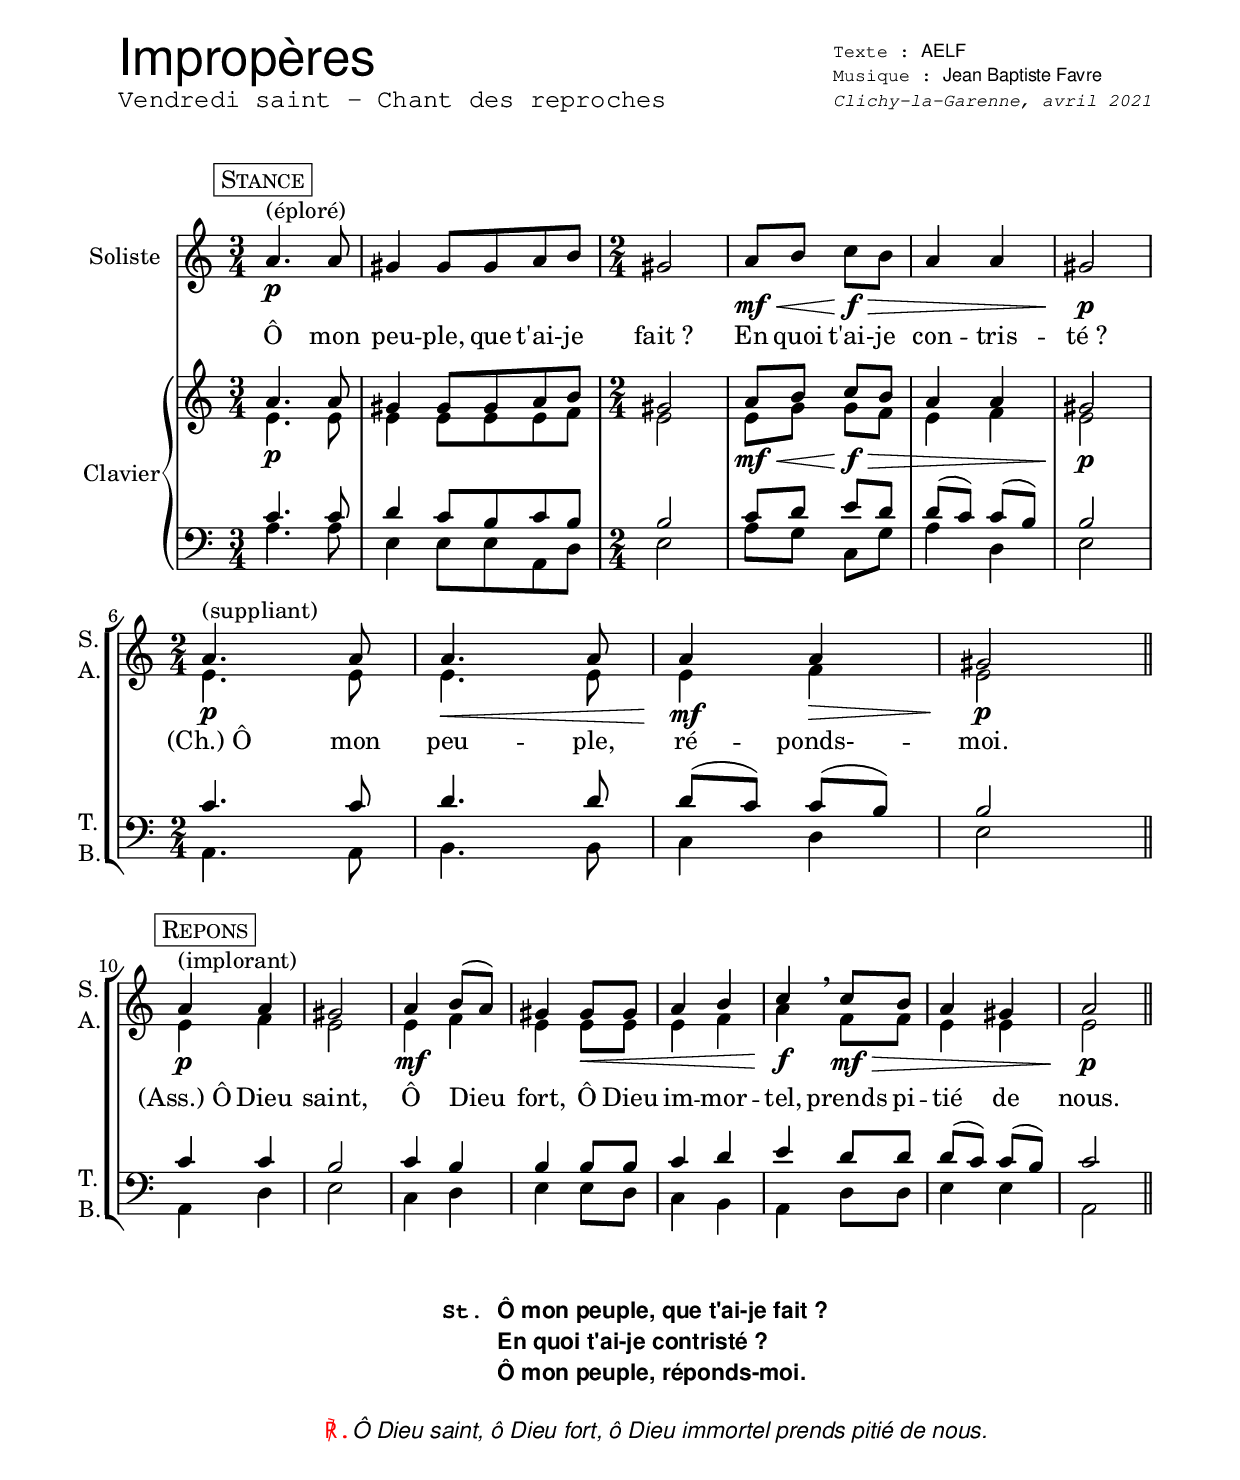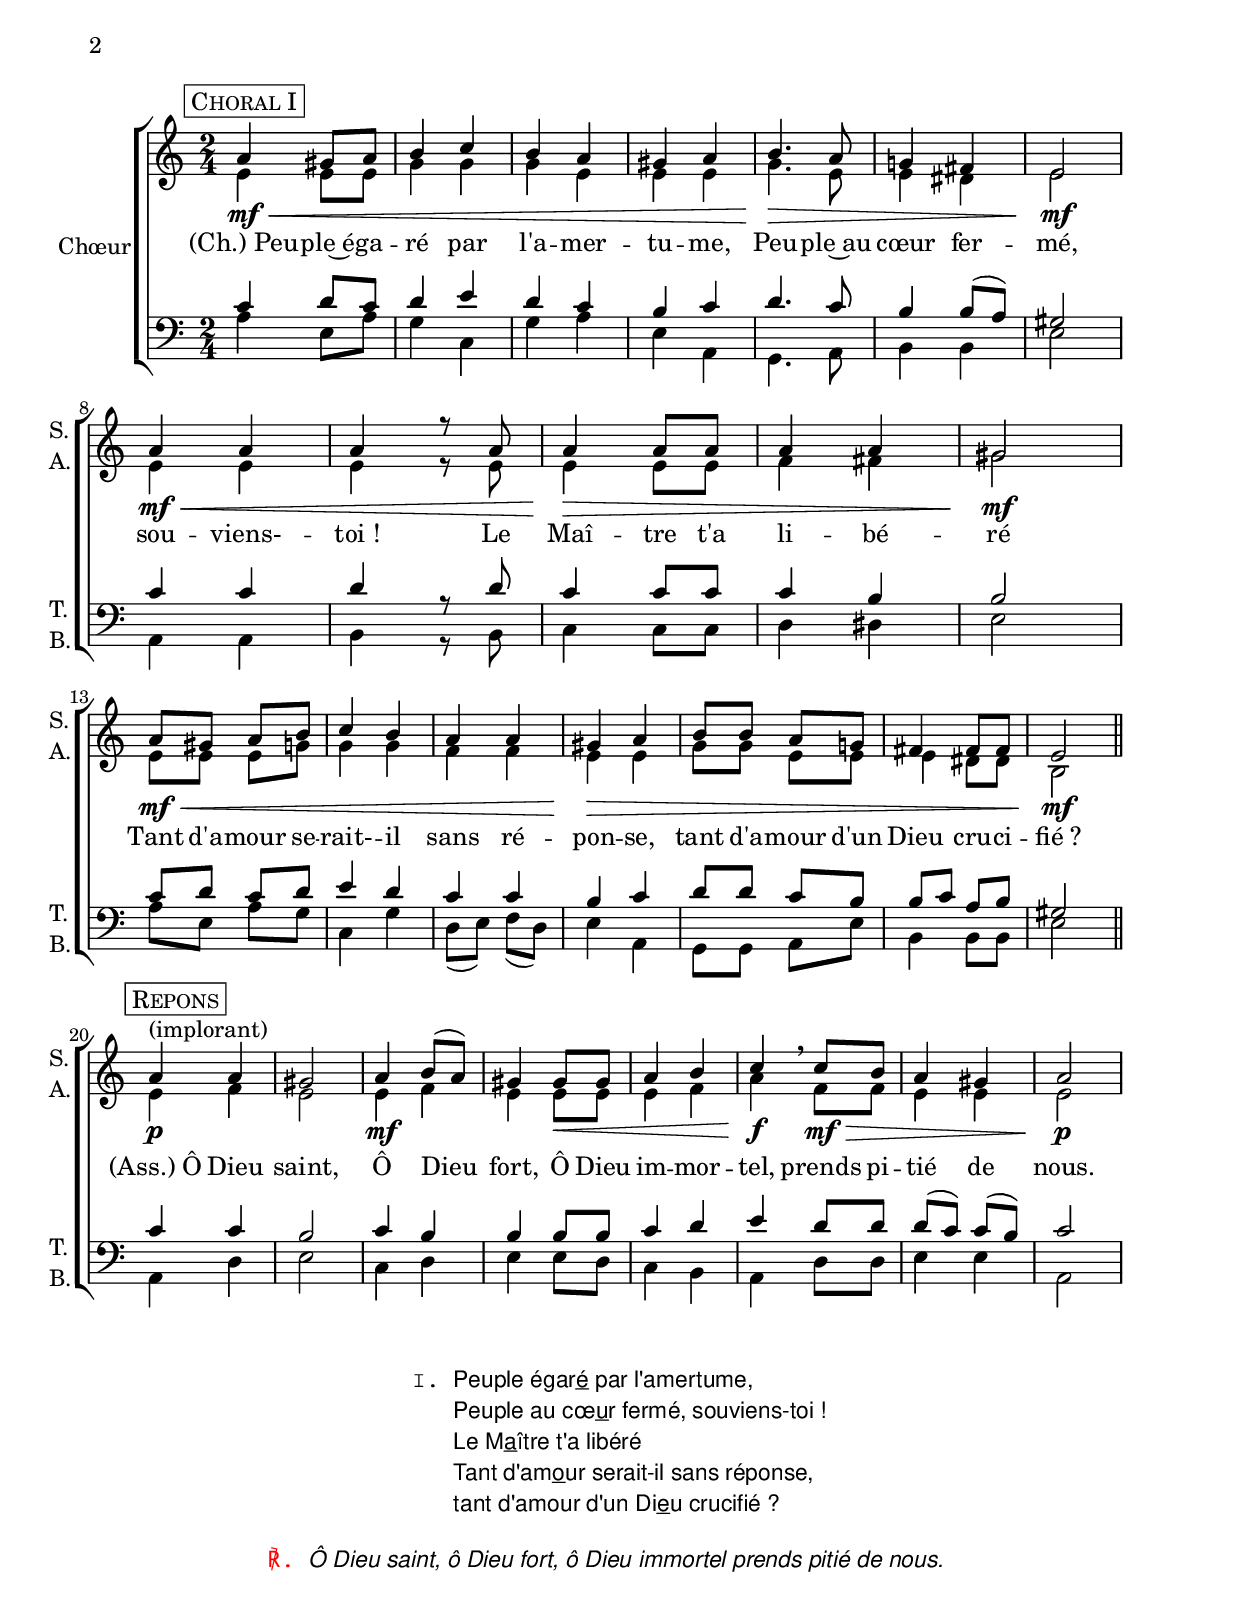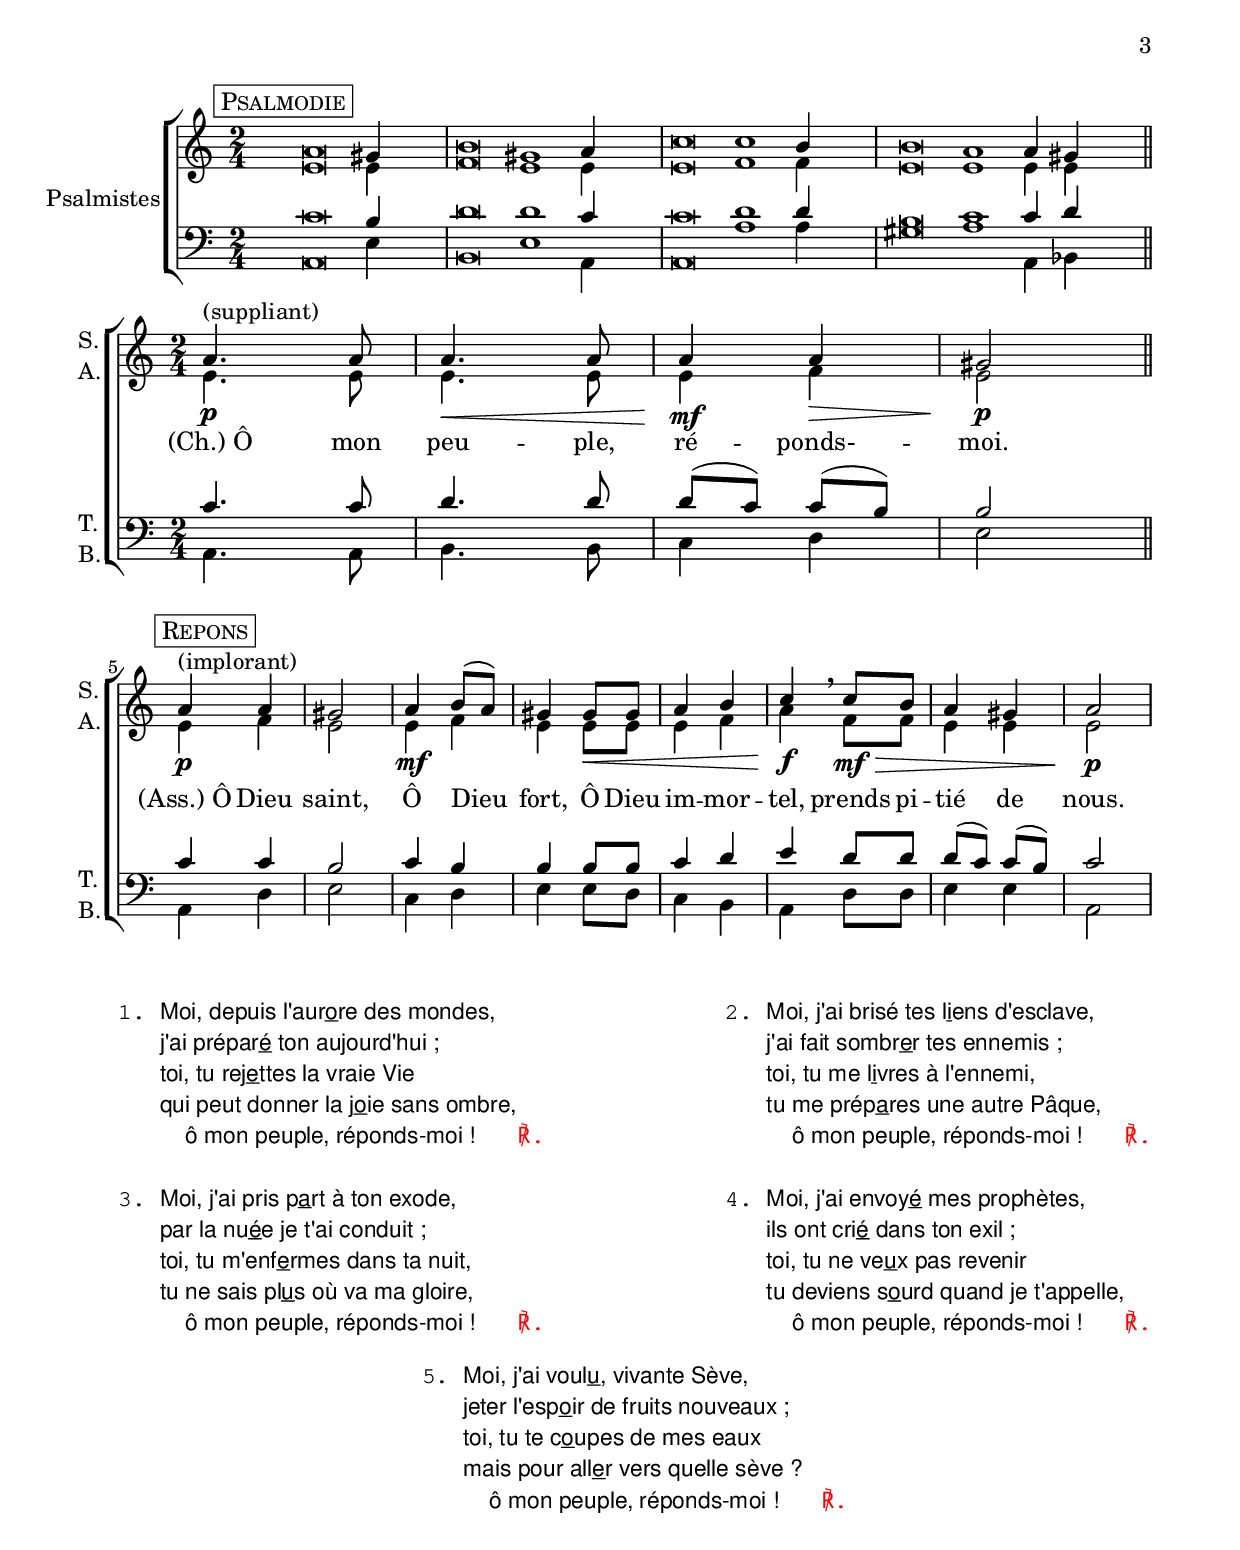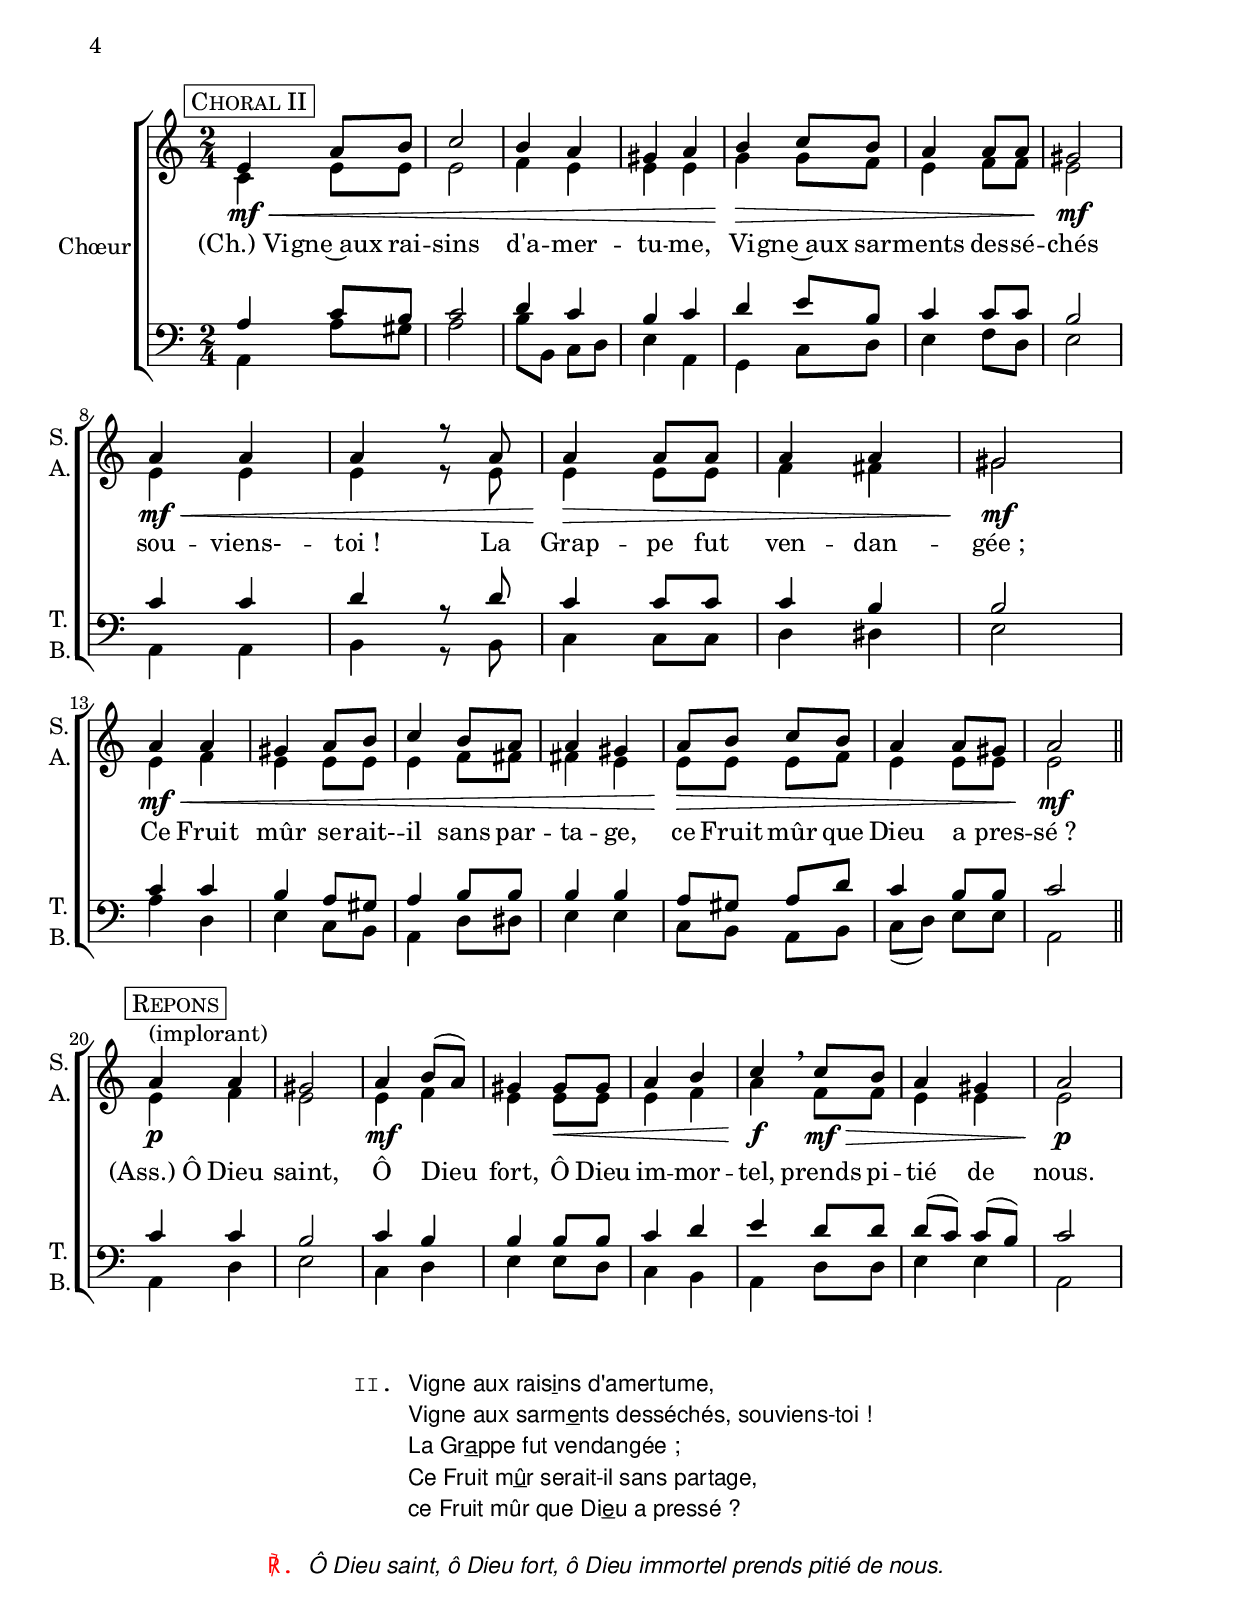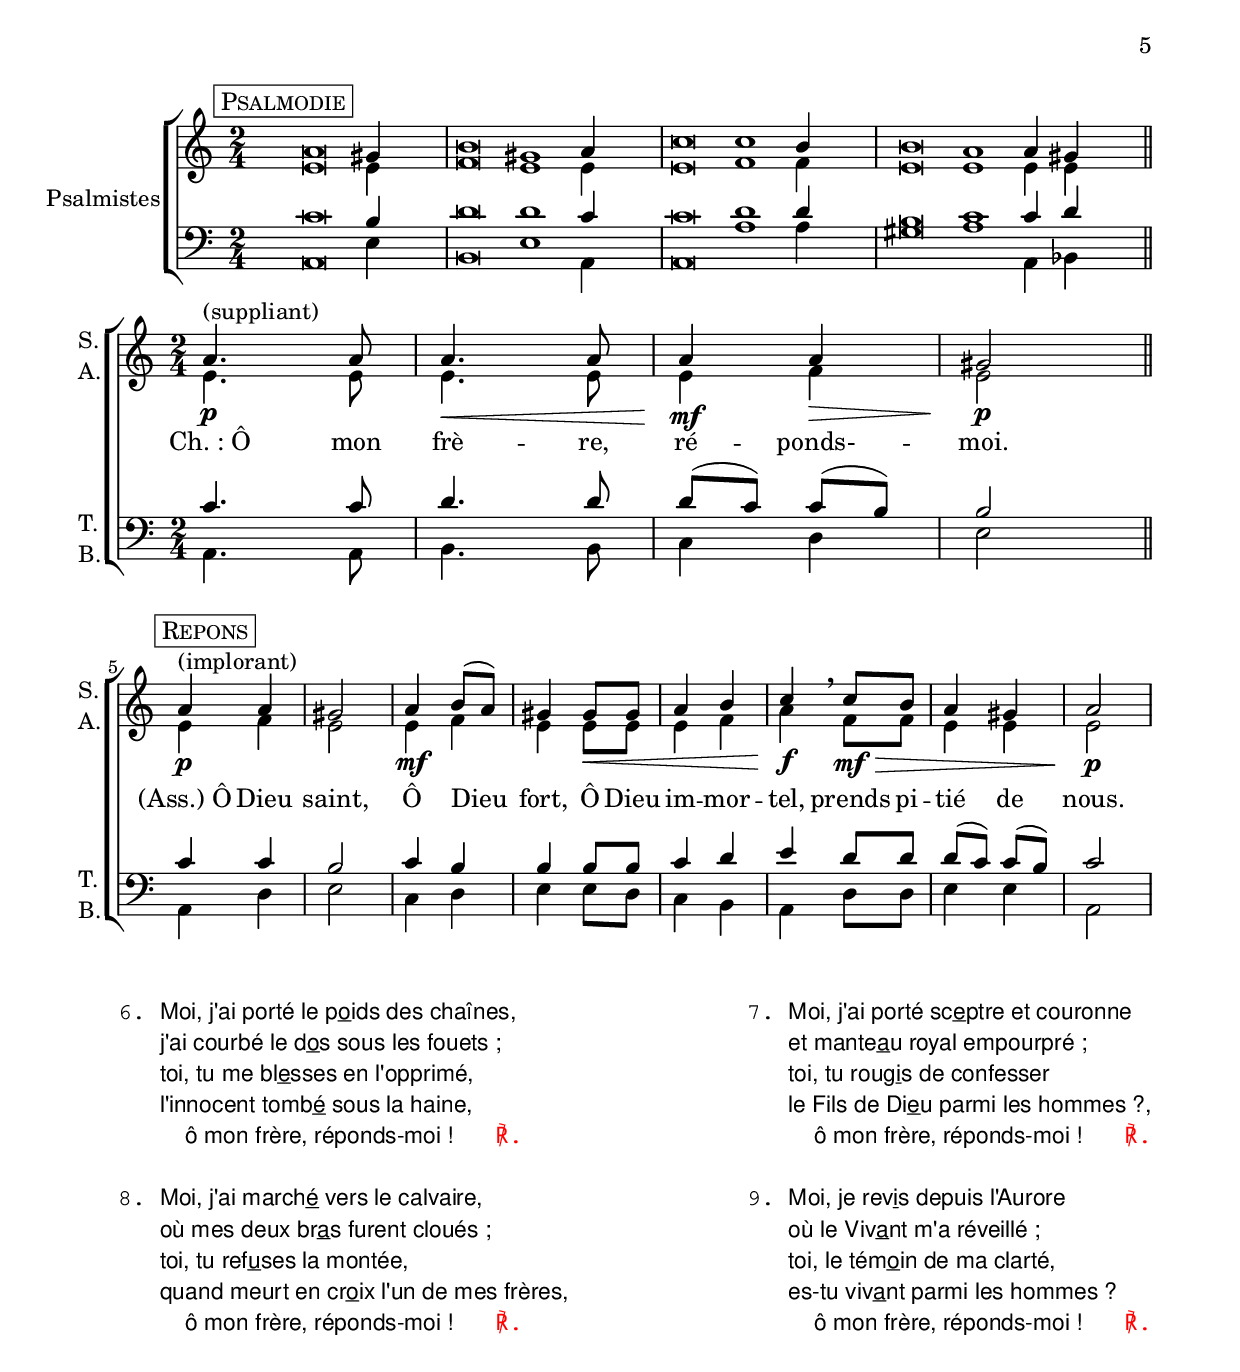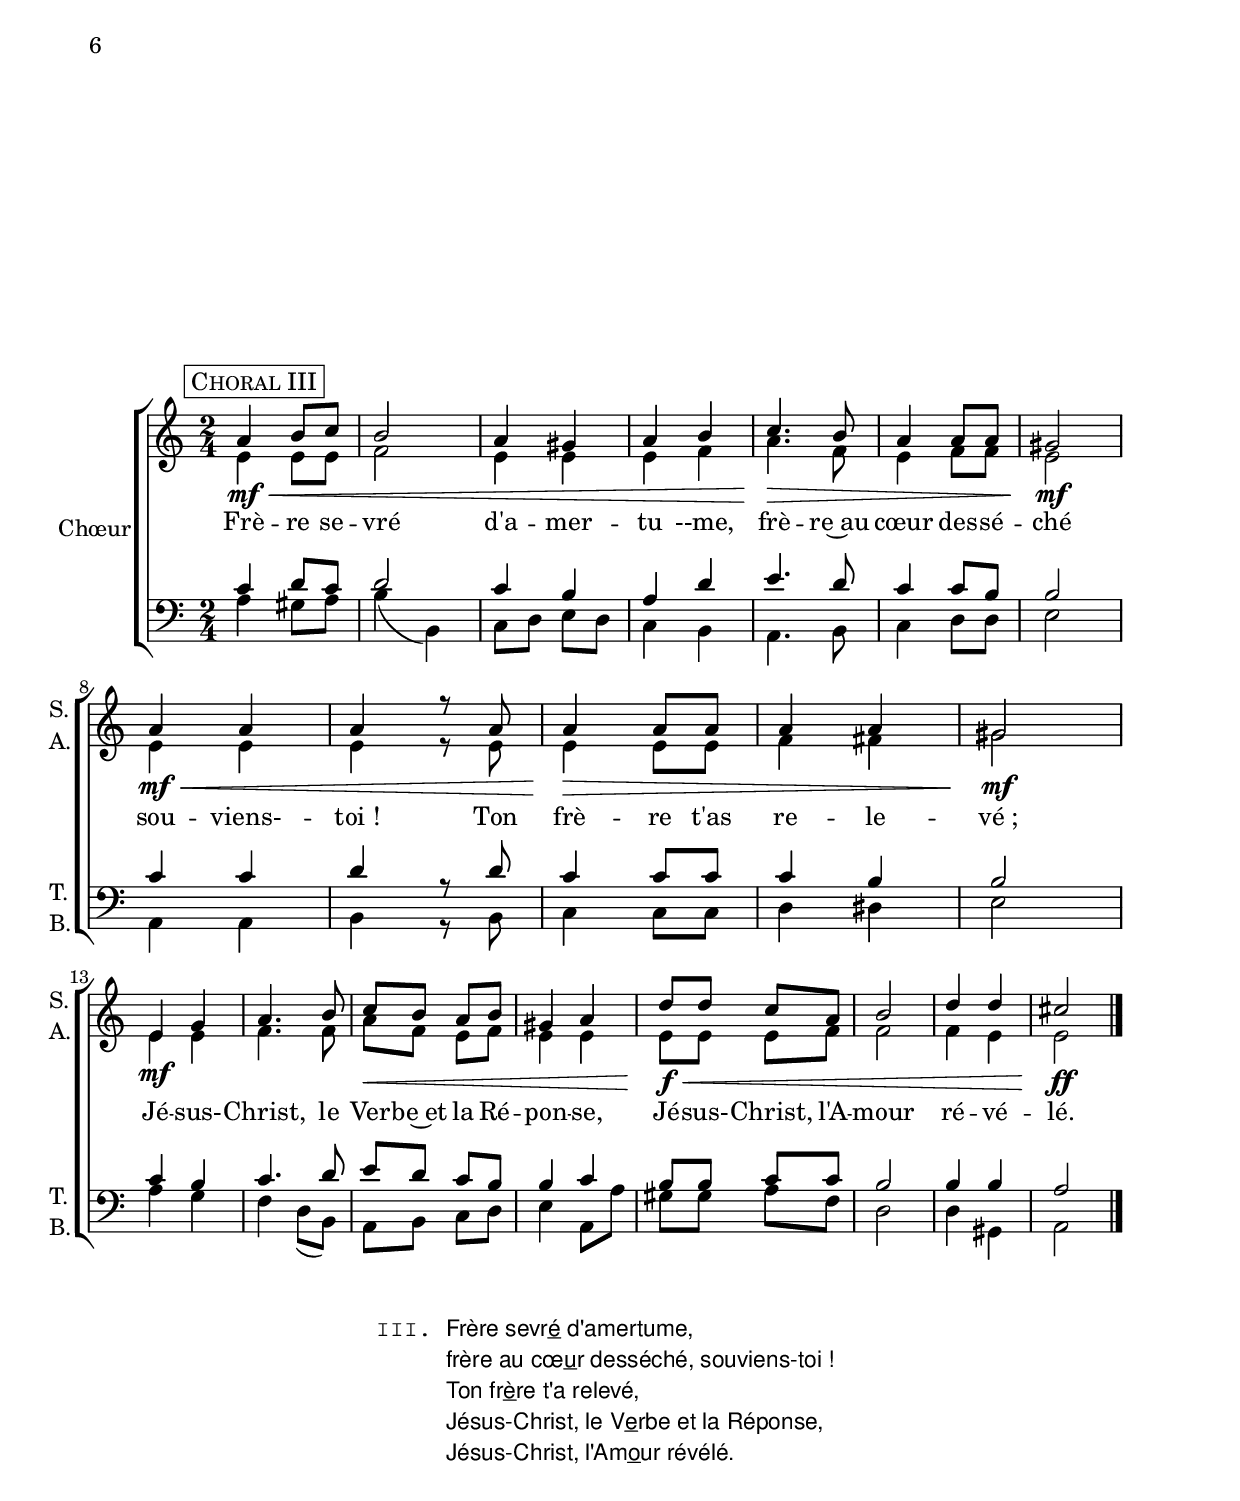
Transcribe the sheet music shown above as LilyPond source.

\version "2.22.0"
\language "english"
tRall = {
  \set Score.tempoHideNote = ##t
  \tempo 4=70
}
tAcce = {
  \set Score.tempoHideNote = ##t
  \tempo 2=100
}
cesure = {
  \tag #'audio s4
}

\include "../libs/commonFunctions.ily"

%%%%%
%%%%%
%%%%%
%%%%%
%%%%%
%%%%% Définitions des partitions
%%%%%
%%%%%
title = "Impropères"
subtitle = "Vendredi saint - Chant des reproches"
composer = "Jean Baptiste Favre"
poet = "AELF"
dedication = "Clichy-la-Garenne, avril 2021"

midiInstrumentName = "acoustic grand"

global = {
  \key a \minor
  \time 2/4
  }

%%%%%
%%%%%
%%%%%
%%%%%
%%%%%
%%%%% Stance pour soliste et orgue
%%%%%
%%%%%
stanceRhythms = { \set Score.tempoHideNote = ##t \tempo 4 = 60 \time 3/4 \partial 2 s2\p s2. \time 2/4 s2 s4\mf\< s4\f\>s2  s2\p\! }
stanceMelody = { a4. a8 gs4 gs8 gs a b gs2 a8 b c b a4 a gs!2 }
stanceSopranoMusic = \relative c'' { \stanceMelody }
stanceAltoMusic = \relative c' { e4. e8 e4 e8 e e f  e2 e8 g g f e4 f e2 }
stanceTenorMusic = \relative c' { c4. c8 d4 c8 b c b b2 c8 d e d d (c) c (b) b2 }
stanceBassMusic = \relative c' { a4. a8 e4 e8 e a, d e2 a8 g c, g' a4 d, e2 }
stanceLyrics = \lyricmode {
  Ô mon peu -- ple, que t'ai- -- je fait&nbsp;?
  En quoi t'ai- -- je con -- tris -- té&nbsp;?
}

%%%%%
%%%%%
%%%%%
%%%%%
%%%%%
%%%%% Répons pour chœur à 4 voix mixtes
%%%%%
%%%%%
reponRhythms = { s2\p^"(suppliant)" s2\< s4\mf s4\> s2\p\! }
reponSopranoMusic = \relative c'' { a4. a8 a4. a8 a4 a gs2 }
reponAltoMusic = \relative c' { e4. e8 e4. e8 e4 f e2 }
reponTenorMusic = \relative c' { c4. c8 d4. d8 d (c) c (b) b2 }
reponBassMusic = \relative c { a4. a8 b4. b8 c4 d e2 }
% Paroles pour la Stance
reponOneLyrics = \lyricmode { (Ch.)&nbsp;Ô mon peu -- ple, ré -- ponds- -- moi. }
% Paroles pour Psalmodie II
reponTwoLyrics = \lyricmode { Ch.&nbsp;:&nbsp;Ô mon frè -- re, ré -- ponds- -- moi. }

%%%%%
%%%%%
%%%%%
%%%%%
%%%%%
%%%%% Antienne pour chœur à 4 voix mixtes
%%%%%
%%%%%
antienneRhythms = { \set Score.tempoHideNote = ##t \tempo 4 = 75 s2\p^"(implorant)" s2 s2\mf s4 s4\< s2 s4\f \breathe s4\mf\> s2 s2\p\! }
antienneSopranoMusic = \relative c'' { a4 a4 gs2 a4 b8 (a) gs4 gs8 gs a4 b c c8 b a4 gs a2 }
antienneAltoMusic = \relative c' { e4 f e2 e4 f e e8 e e4 f4 a4 f8 f e4 e e2 }
antienneTenorMusic = \relative c' { c4 c4 b2 c4 b b4 b8 b c4 d4 e4 d8 d d (c) c (b) c2 }
antienneBassMusic = \relative c { a4 d e2 c4 d e4 e8 d c4 b4 a d8 d e4 e a,2 }
antienneLyrics = \lyricmode { (Ass.)&nbsp;Ô Dieu saint, Ô Dieu fort, Ô Dieu im -- mor -- tel, prends pi -- tié de nous. }

%%%%%
%%%%%
%%%%%
%%%%%
%%%%%
%%%%% Choral & Psaume I pour chœur à 4 voix mixtes
%%%%%
%%%%%
choralOnePartOneRhythms = { \global \markCustom "Choral I" s4\mf\< s s2 s2 s2 s2\!\> s2 s2\mf }
choralOnePartOneSopranoMusic = \relative c'' { a4 gs!8 a b4 c b a gs a b4. a8 g!4 fs e2 }
choralOnePartOneAltoMusic =  \relative c' { e4 e8 e g4 g g e e e g4. e8 e4 ds e2 }
choralOnePartOneTenorMusic = \relative c' { c4 d8 c d4 e d c b c d4. c8 b4 b8 (a) gs2 }
choralOnePartOneBassMusic = \relative c' { a4 e8 a g4 c, g' a e a,4 g4. a8 b4 b e2 }
choralOnePartOneLyrics = \lyricmode {
  (Ch.)&nbsp;Peu -- ple~é -- ga -- ré par l'a -- mer -- tu -- me,
  Peu -- ple~au cœur fer -- mé,
}

choralOneReponRhythms = { s2\mf\< s2 s4\!\> s s2 s2\!\mf }
choralOneReponSopranoMusic = \relative c'' { a4 a a r8 a8 a4 a8 a a4 a gs2 }
choralOneReponAltoMusic = \relative c' { e4 e e4 r8 e8 e4 e8 e f4 fs gs2 }
choralOneReponTenorMusic = \relative c' { c4 c d4 r8 d8 c4 c8 c c4 b b2 }
choralOneReponBassMusic = \relative c { a4 a b4 r8 b8 c4 c8 c d4 ds e2 }
choralOneReponLyrics = \lyricmode { sou -- viens- -- toi&nbsp;! Le Maî -- tre t'a li -- bé -- ré }

choralOnePartTwoRhythms = { s2\mf\< s2 s2 s2\!\> s2 s2 s2\!\mf }
choralOnePartTwoSopranoMusic = \relative c'' { a8 gs!8 a8 b c4 b a a gs a b8 b a g! fs4 fs8 fs e2 }
choralOnePartTwoAltoMusic =  \relative c' { e8 e e g g4 g f f e e g8 g e e e4 ds8 ds b2 }
choralOnePartTwoTenorMusic = \relative c' { c8 d8 c d e4 d c c b c d8 d c b b c a b gs2 }
choralOnePartTwoBassMusic = \relative c' { a8 e8 a g c,4 g' d8 (e) f (d) e4 a,4 g8 g a e' b4 b8 b e2 }
choralOnePartTwoLyrics = \lyricmode {
  Tant d'a -- mour se -- rait- -- il sans ré -- pon -- se,
  tant d'a -- mour d'un Dieu cru -- ci -- fié&nbsp;?
}

%%%%%
%%%%%
%%%%%
%%%%%
%%%%%
%%%%% Choral & Psaume II pour chœur à 4 voix mixtes
%%%%%
%%%%%
choralTwoPartOneRhythms = { \global \markCustom "Choral II" s2\mf\< s2 s2 s2 s2\!\> s2 s2\!\mf }
choralTwoPartOneSopranoMusic = \relative c' { e4 a8 b c2 b4 a gs a b4 c8 b a4 a8 a gs2 }
choralTwoPartOneAltoMusic =  \relative c' { c4 e8 e e2 f4 e e e g g8 f e4 f8 f  e2 }
choralTwoPartOneTenorMusic = \relative c' { a4 c8 b c2 d4 c b c d e8 b c4 c8 c b2 }
choralTwoPartOneBassMusic = \relative c { a4 a'8 gs a2 b8 b, c d e4 a,4 g4 c8 d e4 f8 d e2 }
choralTwoPartOneLyrics = \lyricmode {
  (Ch.)&nbsp;Vi -- gne~aux rai -- sins d'a -- mer -- tu -- me,
  Vi -- gne~aux sar -- ments des -- sé -- chés
}

choralTwoReponRhythms = { s2\mf\< s2 s2\!\> s2 s2\!\mf }
choralTwoReponSopranoMusic = \relative c'' { a4 a a r8 a8 a4 a8 a a4 a gs2 }
choralTwoReponAltoMusic = \relative c' { e4 e e4 r8 e8 e4 e8 e f4 fs gs2 }
choralTwoReponTenorMusic = \relative c' { c4 c d4 r8 d8 c4 c8 c c4 b b2 }
choralTwoReponBassMusic = \relative c { a4 a b4 r8 b8 c4 c8 c d4 ds e2 }
choralTwoReponLyrics = \lyricmode { sou -- viens- -- toi&nbsp;! La Grap -- pe fut ven -- dan -- gée&nbsp;; }

choralTwoPartTwoRhythms = { s2\mf\< s2 s2 s2 s2\!\> s2 s2\!\mf }
choralTwoPartTwoSopranoMusic = \relative c'' { a4 a gs a8 b c4 b8 a a4 gs4 a8 b c b a4 a8 gs a2 }
choralTwoPartTwoAltoMusic =  \relative c' { e4 f e e8 e e4 f8 fs fs4 e e8 e e f e4 e8 e e2 }
choralTwoPartTwoTenorMusic = \relative c' { c4 c b a8 gs a4 b8 b b4 b a8 gs a d c4 b8 b c2 }
choralTwoPartTwoBassMusic = \relative c' { a4 d, e c8 b a4 d8 ds e4 e c8 b a b c8 (d8) e8 e a,2 }
choralTwoPartTwoLyrics = \lyricmode {
  Ce Fruit mûr se -- rait- -- il sans par -- ta -- ge,
  ce Fruit mûr que Dieu a pres -- sé&nbsp;?
}

%%%%%
%%%%%
%%%%%
%%%%%
%%%%%
%%%%% Choral III pour chœur à 4 voix mixtes
%%%%%
%%%%%
choralThreePartOneRhythms = { \global \markCustom "Choral III" s2\mf\< s2 s2 s2 s2\!\> s2 s2\!\mf }
choralThreePartOneSopranoMusic = \relative c'' { a4 b8 c b2 a4 gs a b c4. b8 a4 a8 a gs2 }
choralThreePartOneAltoMusic =  \relative c' { e4 e8 e f2 e4 e e f a4. f8 e4 f8 f e2 }
choralThreePartOneTenorMusic = \relative c' { c4 d8 c d2 c4 b a d e4. d8 c4 c8 b b2 }
choralThreePartOneBassMusic = \relative c' { a4 gs8 a b4 (b,) c8 d e d c4 b a4. b8 c4 d8 d e2 }
choralThreePartOneLyrics = \lyricmode {
  Frè -- re se -- vré d'a -- mer -- tu --me,
  frè -- re~au cœur des -- sé -- ché
}

choralThreeReponRhythms = { s2\mf\< s2 s2\!\> s2 s2\!\mf }
choralThreeReponSopranoMusic = \relative c'' { a4 a a r8 a8 a4 a8 a a4 a gs2 }
choralThreeReponAltoMusic = \relative c' { e4 e e4 r8 e8 e4 e8 e f4 fs gs2 }
choralThreeReponTenorMusic = \relative c' { c4 c d4 r8 d8 c4 c8 c c4 b b2 }
choralThreeReponBassMusic = \relative c { a4 a b4 r8 b8 c4 c8 c d4 ds e2 }
choralThreeReponLyrics = \lyricmode { sou -- viens- -- toi&nbsp;! Ton frè -- re t'as re -- le -- vé&nbsp;; }

choralThreePartTwoRhythms = { s2\mf s2 s2\< s2 s2\!\f\< s2 s2 s2\!\ff }
choralThreePartTwoSopranoMusic = \relative c' { e4 g a4. b8 c b a b gs4 a4 d8 d c a b2 d4 d cs2 }
choralThreePartTwoAltoMusic =  \relative c' { e4 e f4. f8 a f e f e4 e4 e8 e e f f2 f4 e e2}
choralThreePartTwoTenorMusic = \relative c' { c4 b c4. d8 e d c b b4 c b8 b c c b2 b4 b a2 }
choralThreePartTwoBassMusic = \relative c' { a4 g f d8 (b) a8 b c d e4 a,8 a' gs8 gs a f d2 d4 gs, a2 }
choralThreePartTwoLyrics = \lyricmode {
  Jé -- sus- -- Christ, le Ver -- be~et la Ré -- pon -- se,
  Jé -- sus- -- Christ, l'A -- mour ré -- vé -- lé.
}

choralPsalmRhythms = { \cadenzaOn \cesure \tAcce s\breve \tRall s4 \cesure \bar "|" \tAcce s\breve s1 \tRall s4 \cesure \bar "|" \tAcce s\breve s1 \tRall s4 \cesure \bar "|" \tAcce s\breve s1 \tRall s4 s \cesure \cadenzaOff }
choralPsalmSoprano = \relative c'' { \cesure a\breve gs4 \cesure b\breve gs!1 a4  \cesure c\breve c1  b4 \cesure b\breve   a1 a4 gs! \cesure }
choralPsalmAlto =    \relative c'  { \cesure e\breve e4  \cesure f\breve e1   e4  \cesure e\breve f1  f4 \cesure e\breve   e1 e4 e \cesure }
choralPsalmTenor =   \relative c'  { \cesure c\breve b4  \cesure d\breve d1   c4  \cesure c\breve d1  d4 \cesure b\breve   c1 c4 d \cesure }
choralPsalmBass =    \relative c   { \cesure a\breve e'4 \cesure b\breve e1   a,4 \cesure a\breve a'1 a4 \cesure gs!\breve a1 a,4 bf \cesure }

%%%%%
%%%%%
%%%%%
%%%%%
%%%%%
%%%%% Impression de la partition
%%%%%
%%%%%
%%%%%
%%%%%
%%%%%
\paper {
  top-margin = 1\cm
  bottom-margin = 1\cm
  left-margin = 1\cm
  right-margin = 1\cm
  indent = 1\cm
  % Plan for recto-verso printing with inner margin
  two-sided = ##t
  inner-margin =  2\cm
  outer-margin = 1.5\cm
  }
MidiOutput = \midi {
      \context {
        \Staff
        \remove "Staff_performer"
      }
      \context {
        \Voice
        \consists "Staff_performer"
      }
      \tempo 4 = 75
      \set midiMergeUnisons = ##t
    }
FirstScorePaper = \paper {
    markup-system-spacing = #'((basic-distance . 10)
       (minimum-distance . 10)
       (padding . 5)
       (stretchability . 5))
    top-markup-spacing = #'((basic-distance . 3)
       (minimum-distance . 3)
       (padding . 3)
       (stretchability . 3))
    top-system-spacing = #'((basic-distance . 4)
       (minimum-distance . 5)
       (padding . 4)
       (stretchability . 10))
    system-system-spacing = #'((basic-distance . 3)
       (minimum-distance . 3)
       (padding . 3)
       (stretchability . 3))
    scoreTitleMarkup = \markup \columns {
        \fill-line {
            \column {
              \line {
                \left-column {
                  \vspace #1.1
                  \fontsize #7 \sans \fromproperty #'header:title
                  \fontsize #1 \typewriter \fromproperty #'header:subtitle
                }
              }
            }
            \column {
              \vspace #0.5
              \fontsize #-2 \line {
                \left-column {
                  \concat { \typewriter "Texte&nbsp;: " \sans \fromproperty #'header:poet }
                  \concat { \typewriter "Musique&nbsp;: " \sans \fromproperty #'header:composer }
                  \typewriter \italic \fromproperty #'header:dedication
                }
              }
            }
          }
      }
    oddFooterMarkup = \markup {}
    #(include-special-characters)
  }
OtherScoresPaper = \paper {
    markup-system-spacing = #'((basic-distance . 3)
       (minimum-distance . 3)
       (padding . 3)
       (stretchability . 5))
    top-markup-spacing = #'((basic-distance . 3)
       (minimum-distance . 3)
       (padding . 3)
     4 (stretchability . 5))
    top-system-spacing = #'((basic-distance . 3)
       (minimum-distance . 3)
       (padding . 3)
       (stretchability . 5))
    system-system-spacing = #'((basic-distance . 3)
       (minimum-distance . 3)
       (padding . 3)
      (stretchability . 5))
    oddFooterMarkup = \markup {}
    #(include-special-characters)
  }
LastScorePaper = \paper {
    top-system-spacing = #'((basic-distance . 5)
       (minimum-distance . 30)
       (padding . 30)
       (stretchability . 5))
    system-system-spacing = #'((basic-distance . 8)
       (minimum-distance . 8)
       (padding . 3)
       (stretchability . 3))
    oddFooterMarkup = \markup {}
    #(include-special-characters)
}
FirstScoreHeader = \header {
    title = \title
    subtitle = \subtitle
    composer = \composer
    poet = \poet
    dedication = \dedication
  }
OtherScoresHeader = \header {
    title = ##f
    subtitle = ##f
    composer = ##f
    poet = ##f
    dedication = ##f
  }

%%%%%
%%%%%
%%%%%
%%%%%
%%%%%
%%%%% Stance pour soliste et orgue
%%%%%
%%%%%
\bookpart {
  \FirstScorePaper
  \score {
    {
      <<
        \new Staff = "stanceSolistStaff" \with { instrumentName = "Soliste" midiInstrument = \midiInstrumentName }
        <<
          \clef "treble"
          \new Voice = "stanceRhythms" { \markCustom "Stance" \global \stanceRhythms }
          \new Voice = "stanceMelody" { \relative c'' { ^"(éploré)" \stanceMelody } }
        >>
        \new Lyrics \lyricsto "stanceMelody" { \stanceLyrics }
        \new PianoStaff = "stancePiano" \with { instrumentName = "Clavier" midiInstrument = \midiInstrumentName }
        <<
          \new Staff = "stancePianoHighStaff"
          <<
            \clef "treble"
            \new Voice = "stancePianoRhythms" { \stanceRhythms \break }
            \new Voice = "stancePianoSoprano" { \voiceOne \stanceSopranoMusic }
            \new Voice = "stancePianoAlto" { \voiceTwo \stanceAltoMusic }
          >>
          \new Staff  = "stancePianoLowStaff"
          <<
            \clef "bass"
            %\new Voice = "stancePianoRhythms" { \stanceRhythms }
            \new Voice = "stancePianoTenor" { \voiceOne \stanceTenorMusic }
            \new Voice = "stancePianoBass" { \voiceTwo \stanceBassMusic }
          >>
        >>
      >>
      \new ChoirStaff = "stanceChoirStaff"
      <<
        \new Staff = "stanceHighStaff" \with { shortInstrumentName = \markup { \column { "S." "A." } } midiInstrument = \midiInstrumentName }
        <<
          \clef "treble"
          \new Voice = "stanceRhythms" { \reponRhythms \bar "||" \break \markCustom "Repons" \antienneRhythms \bar "||" }
          \new Voice = "stanceSoprano" { \voiceOne \reponSopranoMusic \antienneSopranoMusic }
          \new Voice = "stanceAlto" { \voiceTwo \reponAltoMusic \antienneAltoMusic }
        >>
        \new Lyrics \lyricsto "stanceSoprano" { \reponOneLyrics \antienneLyrics }
        \new Staff  = "stanceLowStaff" \with { shortInstrumentName = \markup { \column { "T." "B." } } midiInstrument = \midiInstrumentName }
        <<
          \clef "bass"
          %\new Voice = "stanceRhythms" { \reponRhythms \antienneRhythms }
          \new Voice = "stanceTenor" { \voiceOne \reponTenorMusic \antienneTenorMusic}
          \new Voice = "stanceBass" { \voiceTwo \reponBassMusic \antienneBassMusic }
        >>
      >>
    }
    \layout {
        ragged-last = ##f
        \context {
            \Staff
            \RemoveEmptyStaves
        }
    }
    \MidiOutput
    \FirstScoreHeader
  }
  \markuplist {
    \override #'(font-family . sans)
    \column {
      \fill-line {
        \column {
          \concat { \bold { \typewriter "St. " "Ô mon peuple, que t'ai-je fait ?" } }
          \concat { \bold { \typewriter "    " "En quoi t'ai-je contristé ?" } }
          \concat { \bold { \typewriter "    " "Ô mon peuple, réponds-moi." } }
        }
      }
    }
    \vspace #1
    \override #'(font-family . sans)
    \column {
      \fill-line {
        \column {
          \concat {  \with-color #red { \typewriter "   ℟." } \italic "Ô Dieu saint, ô Dieu fort, ô Dieu immortel prends pitié de nous." }
        }
      }
    }
  }
}

%%%%%
%%%%%
%%%%%
%%%%%
%%%%%
%%%%% Choral I pour chœur à 4 voix
%%%%%
%%%%%
\bookpart {
  \OtherScoresPaper
  \score {
    {
      \new ChoirStaff = "choralChoirStaff" \with { instrumentName = "Chœur" } <<
        \new Staff = "choralChoirHighStaff" \with { shortInstrumentName = \markup { \column { "S." "A." } } } <<
          \clef "treble"
          \new Voice = "choralRhythms" { \choralOnePartOneRhythms \break \choralOneReponRhythms \break \choralOnePartTwoRhythms \bar "||" \break \markCustom "Repons" \antienneRhythms }
          \new Voice = "choralSoprano" { \voiceOne \choralOnePartOneSopranoMusic \choralOneReponSopranoMusic \choralOnePartTwoSopranoMusic \antienneSopranoMusic }
          \new Voice = "choralAlto" { \voiceTwo \choralOnePartOneAltoMusic \choralOneReponAltoMusic \choralOnePartTwoAltoMusic \antienneAltoMusic }
        >>
        \new Lyrics \lyricsto "choralSoprano" { \choralOnePartOneLyrics \choralOneReponLyrics \choralOnePartTwoLyrics \antienneLyrics }
        \new Staff  = "choralChoirLowStaff" \with { shortInstrumentName = \markup { \column { "T." "B." } } } <<
          \clef "bass"
          %\new Voice = "choralRhythms" { \choralOnePartOneRhythms \choralOneReponRhythms \choralOnePartTwoRhythms \antienneRhythms }
          \new Voice = "choralTenor" { \voiceOne \choralOnePartOneTenorMusic \choralOneReponTenorMusic \choralOnePartTwoTenorMusic \antienneTenorMusic }
          \new Voice = "choralBass" { \voiceTwo \choralOnePartOneBassMusic \choralOneReponBassMusic \choralOnePartTwoBassMusic \antienneBassMusic }
        >>
      >>
    }
    \layout {
        ragged-last = ##f
        \context {
            \Staff
            \RemoveEmptyStaves
        }
    }
    \MidiOutput
    \OtherScoresHeader
  }
  \markuplist {
    \override #'(font-family . sans)
    \column {
      \fill-line {
        \column {
          \concat { \typewriter "  I. " "Peuple égar" \underline é " par l'amertume," }
          \concat { \typewriter "     " "Peuple au cœ" \underline u "r fermé, souviens-toi&nbsp;!" }
          \concat { \typewriter "     " "Le M" \underline a "ître t'a libéré" }
          \concat { \typewriter "     " "Tant d'am" \underline o "ur serait-il sans réponse," }
          \concat { \typewriter "     " "tant d'amour d'un Di" \underline e "u crucifié&nbsp;?" }
        }
      }
      \vspace #1
      \column {
        \fill-line {
          \column {
            \concat { \with-color #red { \typewriter "℟. " } \italic { "Ô Dieu saint, ô Dieu fort, ô Dieu immortel prends pitié de nous." } }
          }
        }
      }
    }
  }
}

%%%%%
%%%%%
%%%%%
%%%%%
%%%%%
%%%%% Psalmodie I pour solistes et chœur à 4 voix
%%%%%
%%%%%
\bookpart {
  \OtherScoresPaper
  \score {
    {
      \new ChoirStaff = "psalmodyChoirStaff" \with { instrumentName = "Psalmistes" }
      {
        <<
          \new Staff = "psalmodyHighStaff"
          <<
            \clef "treble"
            \new Voice = "psalmodyRhythms" { \global \markCustom "Psalmodie" \choralPsalmRhythms \bar "||" \break }
            \new Voice = "psalmodySoprano" { \voiceOne \choralPsalmSoprano }
            \new Voice = "psalmodyAlto" { \voiceTwo \choralPsalmAlto }
          >>
          \new Staff  = "psalmodyLowStaff" <<
            \clef "bass"
            %\new Voice = "psalmodyRhythms" { \global \choralPsalmRhythms }
            \new Voice = "psalmodyTenor" { \voiceOne \choralPsalmTenor }
            \new Voice = "psalmodyBass" { \voiceTwo \choralPsalmBass }
          >>
        >>
        <<
          \new Staff = "psalmodyReponHighStaff" \with { shortInstrumentName = \markup { \column { "S." "A." } } }
          <<
            \clef "treble"
            \new Voice = "psalmodyReponRhythms" { \reponRhythms \bar "||" \break \markCustom "Repons" \antienneRhythms }
            \new Voice = "psalmodyReponSoprano" { \voiceOne \reponSopranoMusic \antienneSopranoMusic }
            \new Voice = "psalmodyReponAlto" { \voiceTwo \reponAltoMusic \antienneAltoMusic }
          >>
          \new Lyrics \lyricsto "psalmodyReponSoprano" { \reponOneLyrics \antienneLyrics }
          \new Staff  = "psalmodyReponLowStaff" \with { shortInstrumentName = \markup { \column { "T." "B." } } }
          <<
            \clef "bass"
            %\new Voice = "psalmodyReponRhythms" { \reponRhythms \antienneRhythms }
            \new Voice = "psalmodyReponTenor" { \voiceOne \reponTenorMusic \antienneTenorMusic }
            \new Voice = "psalmodyReponBass" { \voiceTwo \reponBassMusic \antienneBassMusic }
          >>
        >>
      }
    }
    \layout {
        ragged-last = ##f
        \context {
            \Staff
            \RemoveEmptyStaves
        }
    }
    \MidiOutput
    \OtherScoresHeader
  }
  \markuplist {
    \override #'(font-family . sans)
    \column {
      \fill-line {
        \left-column{
          \concat { \typewriter "1. " "Moi, depuis l'aur" \underline o "re des mondes," }
          \concat { \typewriter "   " "j'ai prépar" \underline é " ton aujourd'hui&nbsp;;" }
          \concat { \typewriter "   " "toi, tu rej" \underline e "ttes la vraie Vie" }
          \concat { \typewriter "   " "qui peut donner la j" \underline o "ie sans ombre," }
          \concat { \typewriter "   " "    ô mon peuple, réponds-moi&nbsp;!" \with-color #red { \typewriter "   ℟." } }
          \vspace #1
          \concat { \typewriter "3. " "Moi, j'ai pris p" \underline a "rt à ton exode," }
          \concat { \typewriter "   " "par la nu" \underline é "e je t'ai conduit&nbsp;;" }
          \concat { \typewriter "   " "toi, tu m'enf" \underline e "rmes dans ta nuit," }
          \concat { \typewriter "   " "tu ne sais pl" \underline u "s où va ma gloire," }
          \concat { \typewriter "   " "    ô mon peuple, réponds-moi&nbsp;!" \with-color #red { \typewriter "   ℟." } }
        }
        \hspace #1
        \left-column {
          \concat { \typewriter "2. " "Moi, j'ai brisé tes l" \underline i "ens d'esclave," }
          \concat { \typewriter "   " "j'ai fait sombr" \underline e "r tes ennemis&nbsp;;" }
          \concat { \typewriter "   " "toi, tu me l" \underline i "vres à l'ennemi," }
          \concat { \typewriter "   " "tu me prép" \underline a "res une autre Pâque," }
          \concat { \typewriter "   " "    ô mon peuple, réponds-moi&nbsp;!" \with-color #red { \typewriter "   ℟." } }
          \vspace #1
          \concat { \typewriter "4. " "Moi, j'ai envoy" \underline é " mes prophètes," }
          \concat { \typewriter "   " "ils ont cri" \underline é " dans ton exil&nbsp;;" }
          \concat { \typewriter "   " "toi, tu ne ve" \underline u "x pas revenir" }
          \concat { \typewriter "   " "tu deviens s" \underline o "urd quand je t'appelle," }
          \concat { \typewriter "   " "    ô mon peuple, réponds-moi&nbsp;!" \with-color #red { \typewriter "   ℟." } }
        }
      }
      \vspace #1
      \fill-line {
        \column {
          \concat { \typewriter "5. " "Moi, j'ai voul" \underline u ", vivante Sève," }
          \concat { \typewriter "   " "jeter l'esp" \underline o "ir de fruits nouveaux&nbsp;;" }
          \concat { \typewriter "   " "toi, tu te c" \underline o "upes de mes eaux" }
          \concat { \typewriter "   " "mais pour all" \underline e "r vers quelle sève&nbsp;?" }
          \concat { \typewriter "   " "    ô mon peuple, réponds-moi&nbsp;!" \with-color #red { \typewriter "   ℟." } }
        }
      }
    }
  }
}

%%%%%
%%%%%
%%%%%
%%%%%
%%%%%
%%%%% Chœur II et chœur à 4 voix
%%%%%
%%%%%
\bookpart {
  \OtherScoresPaper
  \score {
    {
      \new ChoirStaff = "choralChoirStaff" \with { instrumentName = "Chœur" } <<
        \new Staff = "choralChoirHighStaff" \with { shortInstrumentName = \markup { \column { "S." "A." } } } <<
          \clef "treble"
          \new Voice = "choralRhythms" { \choralTwoPartOneRhythms \break \choralTwoReponRhythms \break \choralTwoPartTwoRhythms \bar "||" \break \markCustom "Repons" \antienneRhythms }
          \new Voice = "choralSoprano" { \voiceOne \choralTwoPartOneSopranoMusic \choralTwoReponSopranoMusic \choralTwoPartTwoSopranoMusic \antienneSopranoMusic }
          \new Voice = "choralAlto" { \voiceTwo \choralTwoPartOneAltoMusic \choralTwoReponAltoMusic \choralTwoPartTwoAltoMusic \antienneAltoMusic }
        >>
        \new Lyrics \lyricsto "choralSoprano" { \choralTwoPartOneLyrics \choralTwoReponLyrics \choralTwoPartTwoLyrics \antienneLyrics }
        \new Staff  = "choralChoirLowStaff" \with { shortInstrumentName = \markup { \column { "T." "B." } } } <<
          \clef "bass"
          %\new Voice = "choralRhythms" { \choralTwoPartOneRhythms \choralTwoReponRhythms \choralTwoPartTwoRhythms \antienneRhythms }
          \new Voice = "choralTenor" { \voiceOne \choralTwoPartOneTenorMusic \choralTwoReponTenorMusic \choralTwoPartTwoTenorMusic \antienneTenorMusic }
          \new Voice = "choralBass" { \voiceTwo \choralTwoPartOneBassMusic \choralTwoReponBassMusic \choralTwoPartTwoBassMusic \antienneBassMusic }
        >>
      >>
    }
    \layout {
        ragged-last = ##f
        \context {
            \Staff
            \RemoveEmptyStaves
        }
    }
    \MidiOutput
    \OtherScoresHeader
  }
  \markuplist {
    \override #'(font-family . sans)
    \column {
      \fill-line {
        \column {
          \concat { \typewriter " II. " "Vigne aux rais" \underline i "ns d'amertume," }
          \concat { \typewriter "     " "Vigne aux sarm" \underline e "nts desséchés, souviens-toi&nbsp;!" }
          \concat { \typewriter "     " "La Gr" \underline a "ppe fut vendangée&nbsp;;" }
          \concat { \typewriter "     " "Ce Fruit m" \underline û "r serait-il sans partage," }
          \concat { \typewriter "     " "ce Fruit mûr que Di" \underline e "u a pressé&nbsp;?" }
        }
      }
      \vspace #1
      \fill-line {
        \column {
          \column {
            \concat { \with-color #red { \typewriter "℟. " } \italic { "Ô Dieu saint, ô Dieu fort, ô Dieu immortel prends pitié de nous." } }
          }
        }
      }
    }
  }
}

%%%%%
%%%%%
%%%%%
%%%%%
%%%%%
%%%%% Psalmodie II pour solistes et chœur à 4 voix
%%%%%
%%%%%
\bookpart {
  \OtherScoresPaper
  \score {
    {
      \new ChoirStaff = "psalmodyChoirStaff" \with { instrumentName = "Psalmistes" }
      {
        <<
          \new Staff = "psalmodyHighStaff"
          <<
            \clef "treble"
            \new Voice = "psalmodyRhythms" { \global \markCustom "Psalmodie" \choralPsalmRhythms \bar "||" \break }
            \new Voice = "psalmodySoprano" { \voiceOne \choralPsalmSoprano }
            \new Voice = "psalmodyAlto" { \voiceTwo \choralPsalmAlto }
          >>
          \new Staff  = "psalmodyLowStaff" <<
            \clef "bass"
            %\new Voice = "psalmodyRhythms" { \global \choralPsalmRhythms }
            \new Voice = "psalmodyTenor" { \voiceOne \choralPsalmTenor }
            \new Voice = "psalmodyBass" { \voiceTwo \choralPsalmBass }
          >>
        >>
        <<
          \new Staff = "psalmodyReponHighStaff" \with { shortInstrumentName = \markup { \column { "S." "A." } } }
          <<
            \clef "treble"
            \new Voice = "psalmodyReponRhythms" { \reponRhythms \bar "||" \break \markCustom "Repons" \antienneRhythms }
            \new Voice = "psalmodyReponSoprano" { \voiceOne \reponSopranoMusic \antienneSopranoMusic }
            \new Voice = "psalmodyReponAlto" { \voiceTwo \reponAltoMusic \antienneAltoMusic }
          >>
          \new Lyrics \lyricsto "psalmodyReponSoprano" { \reponTwoLyrics \antienneLyrics }
          \new Staff  = "psalmodyReponLowStaff" \with { shortInstrumentName = \markup { \column { "T." "B." } } }
          <<
            \clef "bass"
            %\new Voice = "psalmodyReponRhythms" { \reponRhythms \antienneRhythms }
            \new Voice = "psalmodyReponTenor" { \voiceOne \reponTenorMusic \antienneTenorMusic }
            \new Voice = "psalmodyReponBass" { \voiceTwo \reponBassMusic \antienneBassMusic }
          >>
        >>
      }
    }
    \layout {
        ragged-last = ##f
        \context {
            \Staff
            \RemoveEmptyStaves
        }
    }
    \MidiOutput
    \OtherScoresHeader
  }
  \markuplist {
    \override #'(font-family . sans)
    \column {
      \fill-line {
        \left-column{
          \concat { \typewriter "6. " "Moi, j'ai porté le p" \underline o "ids des chaînes," }
          \concat { \typewriter "   " "j'ai courbé le d" \underline o "s sous les fouets&nbsp;;" }
          \concat { \typewriter "   " "toi, tu me bl" \underline e "sses en l'opprimé," }
          \concat { \typewriter "   " "l'innocent tomb" \underline é " sous la haine," }
          \concat { \typewriter "   " "    ô mon frère, réponds-moi&nbsp;!" \with-color #red { \typewriter "   ℟." } }
          \vspace #1
          \concat { \typewriter "8. " "Moi, j'ai march" \underline é " vers le calvaire," }
          \concat { \typewriter "   " "où mes deux br" \underline a "s furent cloués&nbsp;;" }
          \concat { \typewriter "   " "toi, tu ref" \underline u "ses la montée," }
          \concat { \typewriter "   " "quand meurt en cr" \underline o "ix l'un de mes frères," }
          \concat { \typewriter "   " "    ô mon frère, réponds-moi&nbsp;!" \with-color #red { \typewriter "   ℟." } }
        }
        \hspace #1
        \left-column {
          \concat { \typewriter "7. " "Moi, j'ai porté sc" \underline e "ptre et couronne" }
          \concat { \typewriter "   " "et mante" \underline a "u royal empourpré&nbsp;;" }
          \concat { \typewriter "   " "toi, tu roug" \underline i "s de confesser" }
          \concat { \typewriter "   " "le Fils de Di" \underline e "u parmi les hommes&nbsp;?," }
          \concat { \typewriter "   " "    ô mon frère, réponds-moi&nbsp;!" \with-color #red { \typewriter "   ℟." } }
          \vspace #1
          \concat { \typewriter "9. " "Moi, je rev" \underline i "s depuis l'Aurore" }
          \concat { \typewriter "   " "où le Viv" \underline a "nt m'a réveillé&nbsp;;" }
          \concat { \typewriter "   " "toi, le tém" \underline o "in de ma clarté," }
          \concat { \typewriter "   " "es-tu viv" \underline a "nt parmi les hommes&nbsp;?" }
          \concat { \typewriter "   " "    ô mon frère, réponds-moi&nbsp;!" \with-color #red { \typewriter "   ℟." } }
        }
      }
    }
  }
}

%%%%%
%%%%%
%%%%%
%%%%%
%%%%%
%%%%% Choral III pour chœur à 4 voix
%%%%%
%%%%%
\bookpart {
  \LastScorePaper
  \score {
    {
      <<
        \new ChoirStaff = "choralChoirStaff" \with { instrumentName = "Chœur" } <<
          \new Staff = "choralChoirHighStaff" \with { shortInstrumentName = \markup { \column { "S." "A." } } } <<
            \clef "treble"
            \new Voice = "choralRhythms" { \choralThreePartOneRhythms \break \choralThreeReponRhythms \break \choralThreePartTwoRhythms \bar "|."}
            \new Voice = "choralSoprano" { \voiceOne \choralThreePartOneSopranoMusic \choralThreeReponSopranoMusic \choralThreePartTwoSopranoMusic }
            \new Voice = "choralAlto" { \voiceTwo \choralThreePartOneAltoMusic \choralThreeReponAltoMusic \choralThreePartTwoAltoMusic }
          >>
          \new Lyrics \lyricsto "choralSoprano" { \choralThreePartOneLyrics \choralThreeReponLyrics \choralThreePartTwoLyrics }
          \new Staff  = "choralChoirLowStaff" \with { shortInstrumentName = \markup { \column { "T." "B." } } } <<
            \clef "bass"
            %\new Voice = "choralRhythms" { \choralThreePartOneRhythms \choralThreeReponRhythms \choralThreePartTwoRhythms }
            \new Voice = "choralTenor" { \voiceOne \choralThreePartOneTenorMusic \choralThreeReponTenorMusic \choralThreePartTwoTenorMusic }
            \new Voice = "choralBass" { \voiceTwo \choralThreePartOneBassMusic \choralThreeReponBassMusic \choralThreePartTwoBassMusic }
          >>
        >>
      >>
    }
    \layout {
        ragged-last = ##f
        \context {
            \Staff
            \RemoveEmptyStaves
        }
    }
    \MidiOutput
    \OtherScoresHeader
  }
  \markuplist {
    \override #'(font-family . sans)
    \column {
      \fill-line {
        \column {
          \concat { \typewriter "III. " "Frère sevr" \underline é " d'amertume," }
          \concat { \typewriter "     " "frère au cœ" \underline u "r desséché, souviens-toi&nbsp;!" }
          \concat { \typewriter "     " "Ton fr" \underline è "re t'a relevé," }
          \concat { \typewriter "     " "Jésus-Christ, le V" \underline e "rbe et la Réponse," }
          \concat { \typewriter "     " "Jésus-Christ, l'Am" \underline o "ur révélé." }
        }
      }
    }
  }
}
